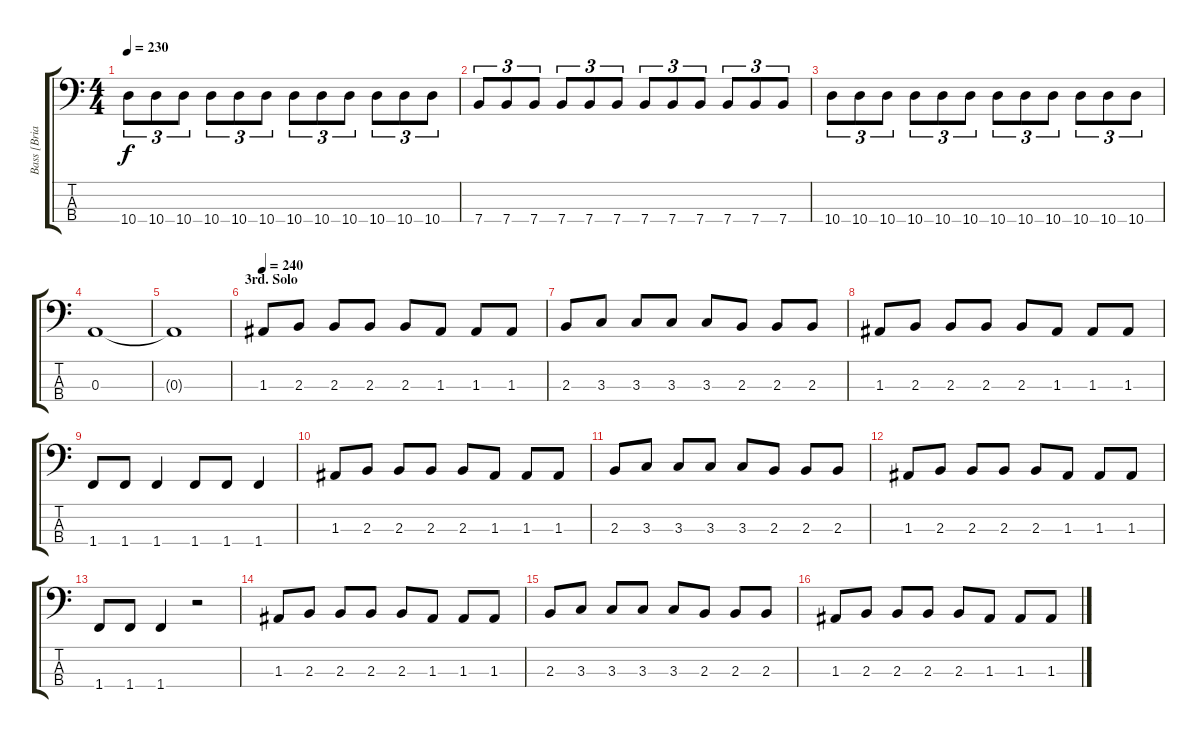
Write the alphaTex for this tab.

\track ("Bass [Brian Bonini]" "Bass [Bria") {instrument electricbassfinger}
\staff {score tabs}
\tuning (G2 D2 A1 E1) {hide}
\ts (4 4)
\tempo 230
\clef f4
\ks c
10.4.8{tu (3 2) dy f} 10.4.8{tu (3 2)} 10.4.8{tu (3 2)} 10.4.8{tu (3 2)} 10.4.8{tu (3 2)} 10.4.8{tu (3 2)} 10.4.8{tu (3 2)} 10.4.8{tu (3 2)} 10.4.8{tu (3 2)} 10.4.8{tu (3 2)} 10.4.8{tu (3 2)} 10.4.8{tu (3 2)} |
7.4.8{tu (3 2)} 7.4.8{tu (3 2)} 7.4.8{tu (3 2)} 7.4.8{tu (3 2)} 7.4.8{tu (3 2)} 7.4.8{tu (3 2)} 7.4.8{tu (3 2)} 7.4.8{tu (3 2)} 7.4.8{tu (3 2)} 7.4.8{tu (3 2)} 7.4.8{tu (3 2)} 7.4.8{tu (3 2)} |
10.4.8{tu (3 2)} 10.4.8{tu (3 2)} 10.4.8{tu (3 2)} 10.4.8{tu (3 2)} 10.4.8{tu (3 2)} 10.4.8{tu (3 2)} 10.4.8{tu (3 2)} 10.4.8{tu (3 2)} 10.4.8{tu (3 2)} 10.4.8{tu (3 2)} 10.4.8{tu (3 2)} 10.4.8{tu (3 2)} |
0.3.1 |
0.3{t}.1 |
\section ("" "3rd. Solo")
\tempo 240
1.3.8 2.3.8 2.3.8 2.3.8 2.3.8 1.3.8 1.3.8 1.3.8 |
2.3.8 3.3.8 3.3.8 3.3.8 3.3.8 2.3.8 2.3.8 2.3.8 |
1.3.8 2.3.8 2.3.8 2.3.8 2.3.8 1.3.8 1.3.8 1.3.8 |
1.4.8 1.4.8 1.4.4 1.4.8 1.4.8 1.4.4 |
1.3.8 2.3.8 2.3.8 2.3.8 2.3.8 1.3.8 1.3.8 1.3.8 |
2.3.8 3.3.8 3.3.8 3.3.8 3.3.8 2.3.8 2.3.8 2.3.8 |
1.3.8 2.3.8 2.3.8 2.3.8 2.3.8 1.3.8 1.3.8 1.3.8 |
1.4.8 1.4.8 1.4.4 r.2 |
1.3.8 2.3.8 2.3.8 2.3.8 2.3.8 1.3.8 1.3.8 1.3.8 |
2.3.8 3.3.8 3.3.8 3.3.8 3.3.8 2.3.8 2.3.8 2.3.8 |
1.3.8 2.3.8 2.3.8 2.3.8 2.3.8 1.3.8 1.3.8 1.3.8
